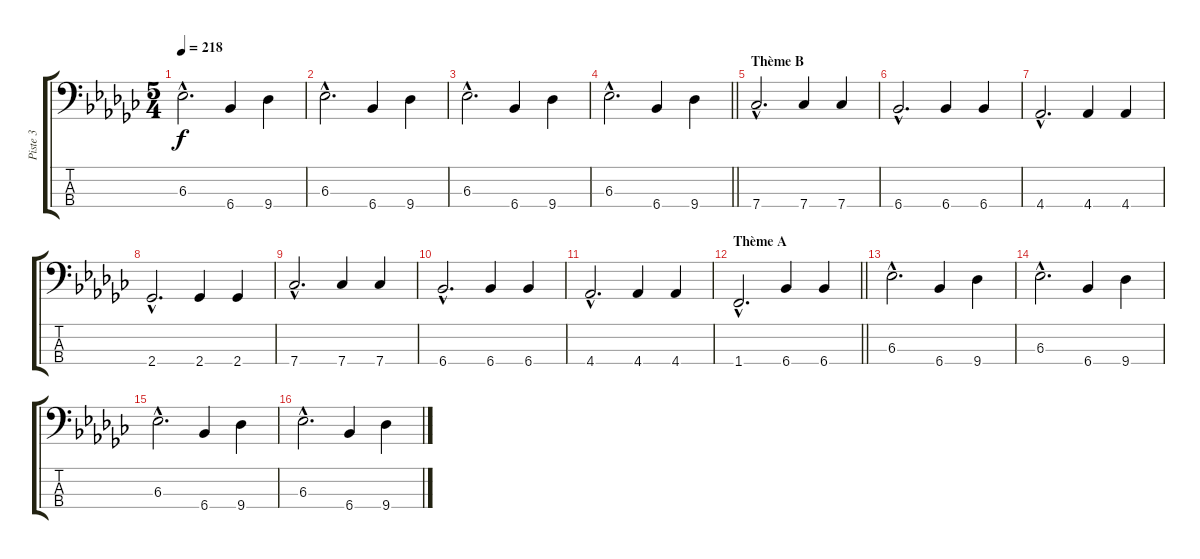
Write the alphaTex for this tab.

\track ("Piste 3" "Piste 3") {instrument acousticbass}
\staff {score tabs}
\tuning (G2 D2 A1 E1) {hide}
\ts (5 4)
\tempo 218
\clef f4
\ks ebminor
6.3{hac}.2{d dy f} 6.4.4 9.4.4 |
6.3{hac}.2{d} 6.4.4 9.4.4 |
6.3{hac}.2{d} 6.4.4 9.4.4 |
\barLineRight lightlight
6.3{hac}.2{d} 6.4.4 9.4.4 |
\section ("" "Thème B")
7.4{hac}.2{d volume 16 balance 3 instrument acousticbass} 7.4.4 7.4.4 |
6.4{hac}.2{d} 6.4.4 6.4.4 |
4.4{hac}.2{d} 4.4.4 4.4.4 |
2.4{hac}.2{d} 2.4.4 2.4.4 |
7.4{hac}.2{d} 7.4.4 7.4.4 |
6.4{hac}.2{d} 6.4.4 6.4.4 |
4.4{hac}.2{d} 4.4.4 4.4.4 |
\section ("" "Thème A")
\barLineRight lightlight
1.4{hac}.2{d} 6.4.4{volume 15 balance 3 instrument acousticbass} 6.4.4 |
6.3{hac}.2{d volume 14 balance 3 instrument acousticbass} 6.4.4 9.4.4 |
6.3{hac}.2{d} 6.4.4 9.4.4 |
6.3{hac}.2{d} 6.4.4 9.4.4 |
6.3{hac}.2{d} 6.4.4 9.4.4
